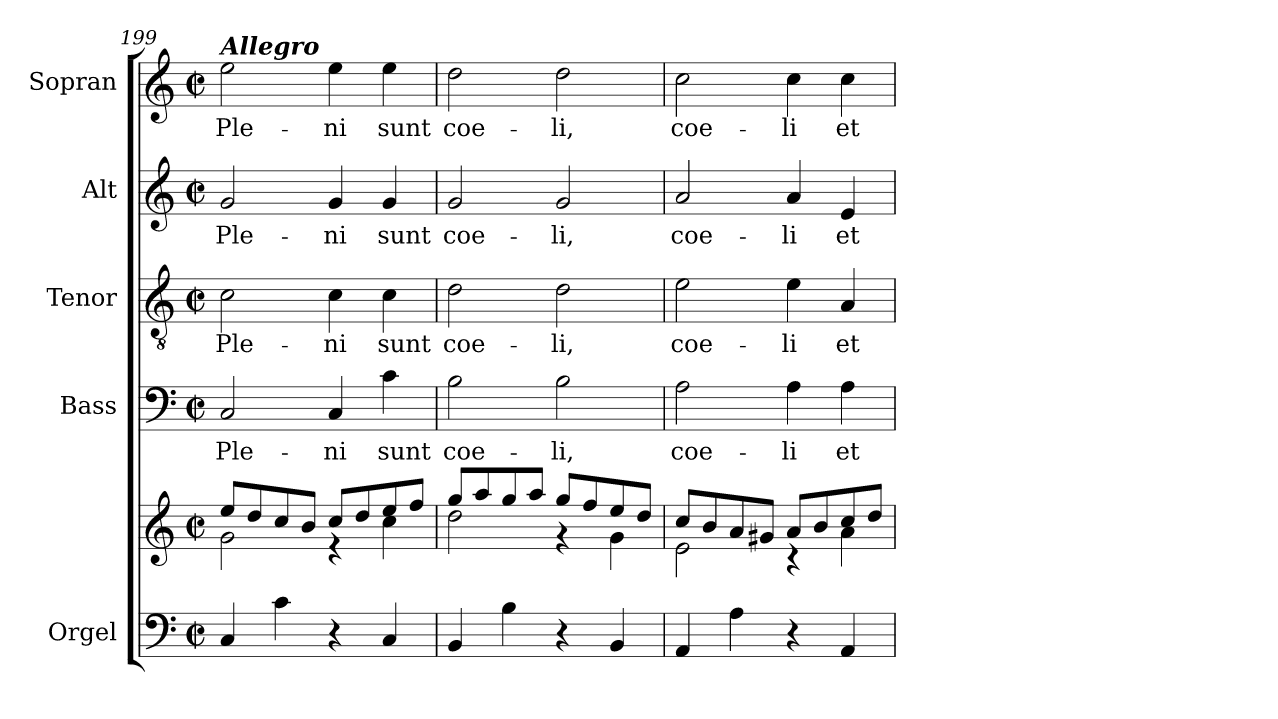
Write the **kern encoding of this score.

**kern	**kern	**kern	**text	**kern	**text	**kern	**text	**kern	**text
*part5	*part5	*part4	*part4	*part3	*part3	*part2	*part2	*part1	*part1
*staff6	*staff5	*staff4	*staff4	*staff3	*staff3	*staff2	*staff2	*staff1	*staff1
*I"Orgel	*	*I"Bass	*	*I"Tenor	*	*I"Alt	*	*I"Sopran	*
*	*	*I'B.	*	*I'T.	*	*I'A.	*	*I'S.	*
*clefF4	*clefG2	*clefF4	*	*clefGv2	*	*clefG2	*	*clefG2	*
*k[]	*k[]	*k[]	*	*k[]	*	*k[]	*	*k[]	*
*C:	*C:	*C:	*	*C:	*	*C:	*	*C:	*
*M2/2	*M2/2	*M2/2	*	*M2/2	*	*M2/2	*	*M2/2	*
*met(c|)	*met(c|)	*met(c|)	*	*met(c|)	*	*met(c|)	*	*met(c|)	*
=199	=199	=199	=199	=199	=199	=199	=199	=199	=199
*	*^	*	*	*	*	*	*	*	*
!	!	!	!	!	!	!	!	!	!LO:TX:a:Bi:t=Allegro	!
!	!	!	!	!LO:LY:b	!	!LO:LY:b	!	!LO:LY:b	!	!LO:LY:b
4C/	8ee/L	2g\	2C/	Ple-	2c\	Ple-	2g/	Ple-	2ee\	Ple-
.	8dd/	.	.	.	.	.	.	.	.	.
4c\	8cc/	.	.	.	.	.	.	.	.	.
.	8b/J	.	.	.	.	.	.	.	.	.
!	!	!	!	!LO:LY:b	!	!LO:LY:b	!	!LO:LY:b	!	!LO:LY:b
4r	8cc/L	4rd	4C/	-ni	4c\	-ni	4g/	-ni	4ee\	-ni
.	8dd/	.	.	.	.	.	.	.	.	.
!	!	!	!	!LO:LY:b	!	!LO:LY:b	!	!LO:LY:b	!	!LO:LY:b
4C/	8ee/	4cc\	4c\	sunt	4c\	sunt	4g/	sunt	4ee\	sunt
.	8ff/J	.	.	.	.	.	.	.	.	.
=200	=200	=200	=200	=200	=200	=200	=200	=200	=200	=200
!	!	!	!	!LO:LY:b	!	!LO:LY:b	!	!LO:LY:b	!	!LO:LY:b
4BB/	8gg/L	2dd\	2B\	coe-	2d\	coe-	2g/	coe-	2dd\	coe-
.	8aa/	.	.	.	.	.	.	.	.	.
4B\	8gg/	.	.	.	.	.	.	.	.	.
.	8aa/J	.	.	.	.	.	.	.	.	.
!	!	!	!	!LO:LY:b	!	!LO:LY:b	!	!LO:LY:b	!	!LO:LY:b
4r	8gg/L	4rf	2B\	-li,	2d\	-li,	2g/	-li,	2dd\	-li,
.	8ff/	.	.	.	.	.	.	.	.	.
4BB/	8ee/	4g\	.	.	.	.	.	.	.	.
.	8dd/J	.	.	.	.	.	.	.	.	.
=201	=201	=201	=201	=201	=201	=201	=201	=201	=201	=201
!	!	!	!	!LO:LY:b	!	!LO:LY:b	!	!LO:LY:b	!	!LO:LY:b
4AA/	8cc/L	2e\	2A\	coe-	2e\	coe-	2a/	coe-	2cc\	coe-
.	8b/	.	.	.	.	.	.	.	.	.
4A\	8a/	.	.	.	.	.	.	.	.	.
.	8g#X/J	.	.	.	.	.	.	.	.	.
!	!	!	!	!LO:LY:b	!	!LO:LY:b	!	!LO:LY:b	!	!LO:LY:b
4r	8a/L	4rc	4A\	-li	4e\	-li	4a/	-li	4cc\	-li
.	8b/	.	.	.	.	.	.	.	.	.
!	!	!	!	!LO:LY:b	!	!LO:LY:b	!	!LO:LY:b	!	!LO:LY:b
4AA/	8cc/	4a\	4A\	et	4A/	et	4e/	et	4cc\	et
.	8dd/J	.	.	.	.	.	.	.	.	.
*	*v	*v	*	*	*	*	*	*	*	*
=	=	=	=	=	=	=	=	=	=
*-	*-	*-	*-	*-	*-	*-	*-	*-	*-
